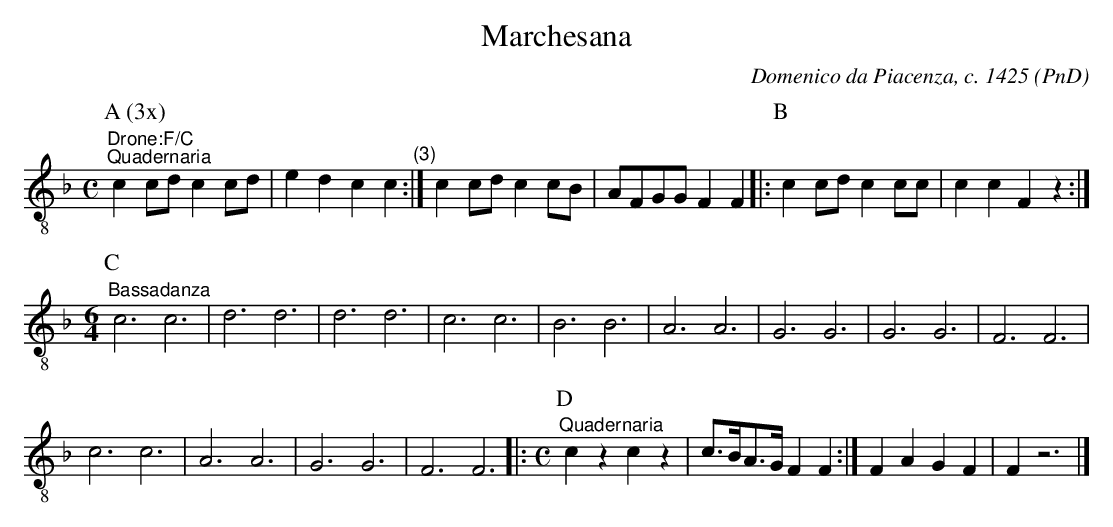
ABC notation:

X:1
T:Marchesana
C:Domenico da Piacenza, c. 1425 (PnD)
M:C
L:1/8
K:F major clef=G-8
P:A (3x)
"^Drone:F/C;Quadernaria"c2cd c2cd | e2d2 c2c2 "^(3)":| c2cd c2cB | AFGG F2F2 |:\
P:B
c2cd c2cc | c2c2 F2z2 :|
M:6/4
P:C
"^Bassadanza"  c6 c6 | d6 d6 | d6 d6 | c6 c6 | B6 B6 | A6 A6 | G6 G6 | G6 G6 | F6 F6 |
 c6 c6 | A6 A6 | G6 G6 | F6 F6 |:\
M:C
P:D
"^Quadernaria"c2z2 c2z2 | c3/B/A3/G/ F2F2 :| F2A2 G2F2 | F2z6 |]
